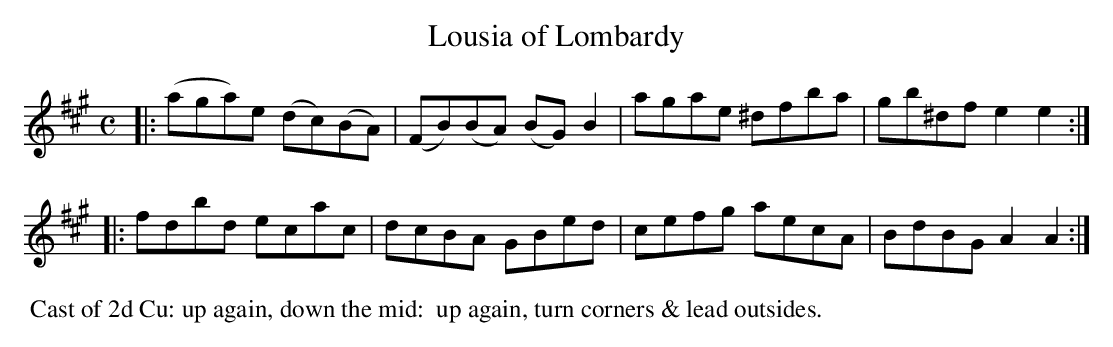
X:1
T: Lousia of Lombardy
M: C
L: 1/8
K: A
|:\
(aga)e (dc)(BA) | (FB)(BA) (BG)B2 |\
agae ^dfba | gb^df e2e2 :|
|:\
fdbd ecac | dcBA GBed |\
cefg aecA | BdBG A2A2 :|
